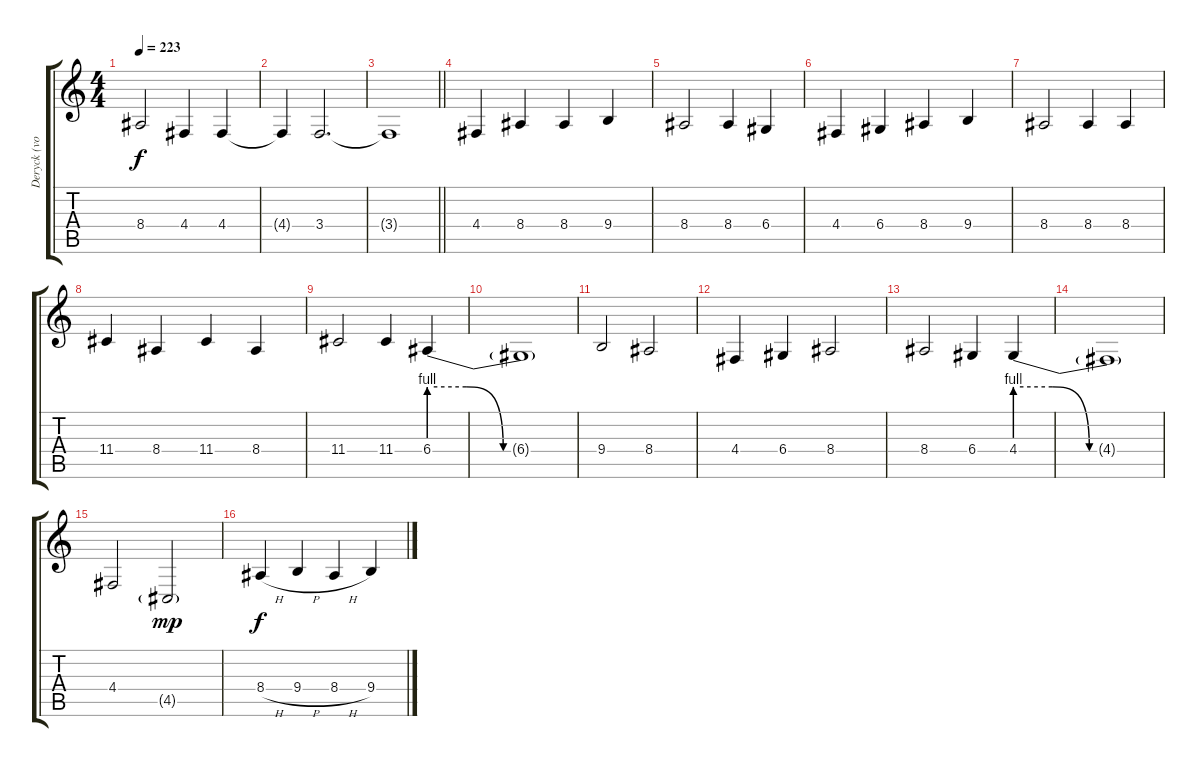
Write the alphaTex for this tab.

\track ("Deryck (voz)" "Deryck (vo") {instrument lead2sawtooth}
\staff {score tabs}
\tuning (E4 B3 G3 D3 A2 E2) {hide}
\ts (4 4)
\tempo 223
\clef g2
\ks c
8.4.2{dy f} 4.4.4 4.4.4 |
4.4{t}.4 3.4.2{d} |
\barLineRight lightlight
3.4{t}.1 |
4.4.4 8.4.4 8.4.4 9.4.4 |
8.4.2 8.4.4 6.4.4 |
4.4.4 6.4.4 8.4.4 9.4.4 |
8.4.2 8.4.4 8.4.4 |
11.4.4 8.4.4 11.4.4 8.4.4 |
11.4.2 11.4.4 6.4{be (custom 0 4 15 4 30 0 60 0)}.4 |
6.4{t}.1 |
9.4.2 8.4.2 |
4.4.4 6.4.4 8.4.2 |
8.4.2 6.4.4 4.4{be (custom 0 4 15 4 30 0 60 0)}.4 |
4.4{t}.1 |
4.4.2 4.5{g}.2{dy mp} |
8.4{h}.4{dy f} 9.4{h}.4 8.4{h}.4 9.4{h}.4
